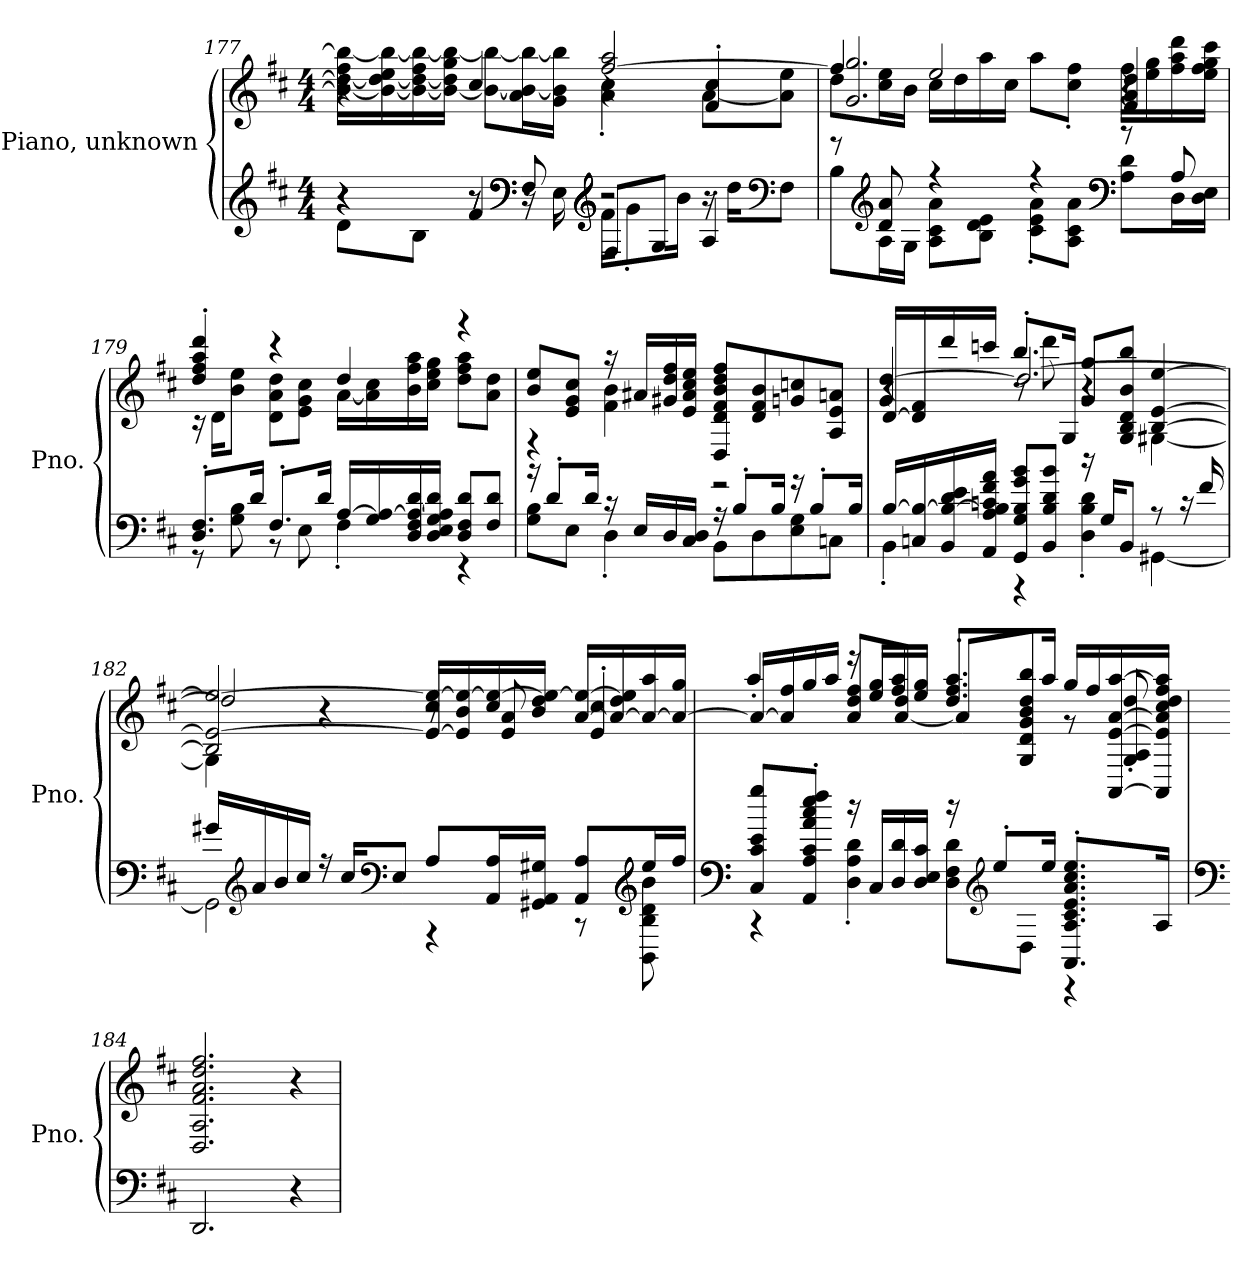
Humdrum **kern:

**kern	**kern
*part1	*part1
*staff2	*staff1
*I"Piano, unknown	*
*I'Pno.	*
!!LO:LB:g=z
*clefG2	*clefG2
*k[f#c#]	*k[f#c#]
*M4/4	*M4/4
=177	=177
*^	*^
*	*^	*	*^
4r	8d\L	4r	4r	16b\_ 16dd\_ 16ff#\ 16bb\_LL	2r
.	.	.	.	16b\_ 16dd\_ 16ee\ 16bb\_	.
.	8B\J	.	.	16b\_ 16dd\_ 16ff#\ 16bb\_	.
.	.	.	.	16b\_ 16dd\] 16gg\ 16bb\_JJ	.
4f#/	8r	8r	4cc#/	8b\_ 8bb\_L	.
*clefF4	*	*	*	*	*
.	16r	8F#/	.	16a\ 16b\_ 16bb\_L	.
.	16E\	.	.	16g\ 16b\] 16bb\]JJ	.
*clefG2	*	*	*	*	*
2r	16f#\KL	8F#/L	[2ff#/ 2aa/	4a\' 4cc#\'	4r
.	8g'\	.	.	.	.
.	.	8G/J	.	.	.
.	16b\Jk	.	.	.	.
.	16r	4A'/	.	[8a\L	4f#/' 4cc#/'
.	16dd\KL	.	.	.	.
*clefF4	*	*	*	*	*
.	8F#\J	.	.	8a\] 8ee\J	.
*	*v	*v	*	*	*
=178	=178	=178	=178	=178
8r	8B\L	4ff#/]	8dd\L	2.g/ 2.gg/
*clefG2	*	*	*	*
8d/ 8a/	16A\L	.	16cc#\ 16ee\L	.
.	16G\JJ	.	16b\JJ	.
4r	8A\ 8c#\ 8a\L	2ee/	16cc#\LL	.
.	.	.	16dd\	.
.	8B\ 8d\ 8e\J	.	16aa\	.
.	.	.	16cc#\JJ	.
4r	8c#\' 8e\' 8a\'L	.	8aa\L	.
.	8A\ 8c#\ 8a\J	.	8cc#\' 8ff#\'J	.
*clefF4	*	*	*	*
8r	8A\ 8d\L	4r	16ff#\LL	4f#/ 4a/ 4dd/
.	.	.	16ee\ 16gg\	.
8A/	16D\L	.	16ff#\ 16aa\ 16ddd\	.
.	16D\ 16E\JJ	.	16ee\ 16ff#\ 16gg\ 16ccc#\JJ	.
*	*	*	*v	*v
!!LO:LB:g=z
=179	=179	=179	=179
8.D/' 8.F#/'L	8r	4dd/' 4ff#/' 4aa/' 4ddd/'	16r
.	.	.	16d\KL
.	8G\ 8B\	.	8b\ 8ee\J
16d/Jk	.	.	.
8.F#'/L	8r	4r	8d\ 8a\ 8dd\L
.	8E\	.	8e\ 8g\ 8cc#\J
16d/Jk	.	.	.
[16A/LL	4F#'\	4dd/	[16a\LL
16G/ 16A/_	.	.	16a\] 16cc#\
16D/ 16F#/ 16A/_ 16d/	.	.	16b\ 16ff#\ 16aa\
16D/ 16E/ 16G/ 16A/] 16d/JJ	.	.	16cc#\ 16ee\ 16gg\JJ
8D/ 8F#/ 8d/L	4r	4r	8dd\ 8ff#\ 8aa\L
8F#/ 8d/J	.	.	8a\ 8dd\J
=180	=180	=180	=180
16r	8G\ 8B\L	8b/ 8ee/L	4r
8d'/L	.	.	.
.	8E\J	8e/ 8g/ 8cc#/J	.
16d/Jk	.	.	.
16r	4D'\	16r	4f#\ 4b\
16E/LL	.	16a#X/LL	.
16D/	.	16g#X/ 16dd/ 16ff#/	.
16C#/ 16D/JJ	.	16e/ 16a#/ 16cc#/ 16ee/JJ	.
16r	8BB\L	8D/ 8d/ 8f#/ 8b/ 8dd/ 8ff#/L	2r
8B'/L	.	.	.
.	8D\	8d/ 8f#/ 8b/	.
16B/Jk	.	.	.
16r	8E\ 8G\	8gn/ 8ccn/	.
8B'/L	.	.	.
.	8Cn\J	8A/ 8e/ 8an/J	.
16B/Jk	.	.	.
!!LO:LB:g=z
=181	=181	=181	=181
*	*	*	*^
[16B/LL	4BB'\	[16d/LL	4r	4g/ [4dd/
16Cn/ 16B/_	.	16d/] 16f#/	.	.
16BB/ 16B/_ 16d/ 16e/	.	16ddd/	.	.
16AA/ 16A/ 16B/] 16cn/ 16f#/ 16a/JJ	.	16cccn/JJ	.	.
8GG/ 8G/ 8B/ 8g/ 8b/L	4r	8.bb'/L	8r	2.dd/_
8BB/ 8B/ 8d/ 8b/J	.	.	8ddd\	.
.	.	16G/Jk	.	.
16r	4D\' 4B\' 4d\'	8g/ 8gg/L	4r	.
16G/KL	.	.	.	.
8BB/J	.	8G/ 8B/ 8d/ 8b/ 8bb/J	.	.
8r	[4GG#X\	[4B/ [4e/ [4ee/	[4G#X\	.
16r	.	.	.	.
16f#/	.	.	.	.
=182	=182	=182	=182	=182
16g#X/LL	2GG#\]	2B/] 2e/_ 2ee/_	4G#\]	2dd/]
*clefG2	*	*	*	*
16a/	.	.	.	.
16b/	.	.	.	.
16cc#/JJ	.	.	.	.
16r	.	.	4r	.
16cc#/KL	.	.	.	.
*clefF4	*	*	*	*
8E/J	.	.	.	.
8A/L	4r	16e/_ 16cc#/ 16ee/_LL	2r	8r
.	.	16e/] 16b/ 16ee/_	.	.
16AA/ 16A/L	.	16cc#/ 16ee/_	.	8e/ 8a/
16GG#X/ 16AA/ 16G#X/JJ	.	16b/ 16dd/ 16ee/_JJ	.	.
8AA/ 8A/L	8r	[16a/ 16ee/_LL	.	4e/' 4cc#/'
.	.	16a/_ 16dd/ 16ee/]	.	.
*clefG2	*	*	*	*
16ee/L	8BB\ 8B\ 8d\ 8b\	16a/_ 16aa/	.	.
16ff#/JJ	.	16a/_ 16gg/JJ	.	.
*	*	*v	*v	*v
!!LO:LB:g=z
=183	=183	=183
*clefF4	*	*
*	*	*^
8C#/ 8c#/ 8e/ 8gg/L	4r	16a/LL_	4aa'/
.	.	16a/] 16ff#/	.
8AA/' 8A/' 8c#/' 8a/' 8cc#/' 8ee/' 8ff#/'J	.	16gg/	.
.	.	16aa/JJ	.
16r	4D\' 4A\' 4d\'	16r	8a/ 8dd/ 8ff#/L
16C#/LL	.	16ee/ 16gg/LL	.
16D/ 16d/	.	16ff#/ 16aa/	[8a/ 8dd/J
16D/ 16E/ 16c#/JJ	.	16ee/ 16gg/JJ	.
16r	8D\ 8F#\ 8d\L	8.dd/' 8.ff#/' 8.aa/'L	8a/L]
*clefG2	*	*	*
8ee'/L	.	.	.
.	8D\J	.	8G/ 8d/ 8g/ 8b/ 8dd/ 8bb/J
16ee/Jk	.	16aa/Jk	.
8.AA/' 8.A/' 8.c#/' 8.e/' 8.a/' 8.cc#/' 8.ee/'L	4r	16gg/LL	8r
.	.	16ff#/	.
.	.	[16AA/ [16e/ [16a/ [16aa/	8G/' 8A/' 8dd/'
16A/Jk	.	16AA/] 16e/] 16a/] 16cc#/ 16dd/ 16ff#/ 16aa/]JJ	.
*v	*v	*	*
*	*v	*v
=184	=184
*clefF4	*
2.DD/	2.D/ 2.A/ 2.f#/ 2.a/ 2.dd/ 2.ff#/
4r	4r
=	=
*-	*-
